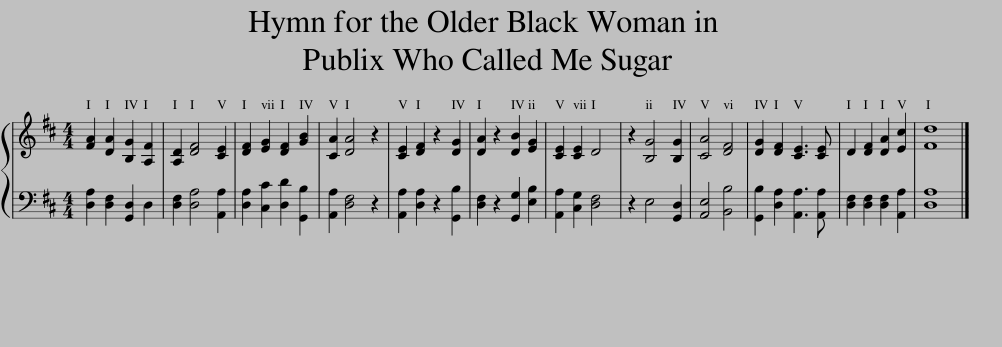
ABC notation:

X:1
%%score { 1 | 2 }
L:1/8
M:4/4
I:linebreak $
K:D
V:1 treble
V:2 bass
V:1
 [FA]2 [DA]2 [B,G]2 [A,F]2 | [A,D]2 [DF]4 [CE]2 | [DF]2 [EG]2 [DF]2 [GB]2 | [CA]2 [DA]4 z2 | [CE]2 [DF]2 z2 [DG]2 | %5
 [DA]2 z2 [DB]2 [EG]2 | [CE]2 [CE]2 D4 | z2 [B,G]4 [B,G]2 | [CA]4 [DF]4 | [DG]2 [DF]2 [CE]3 [CE] | %10
 D2 [DF]2 [DA]2 [Ec]2 | [Fd]8 |] %12
V:2
 [D,A,]2 [D,F,]2 [G,,D,]2 D,2 | [D,F,]2 [D,A,]4 [A,,A,]2 | [D,A,]2 [C,C]2 [D,D]2 [G,,B,]2 | [A,,A,]2 [D,F,]4 z2 | [A,,A,]2 [D,A,]2 z2 [G,,B,]2 | %5
 [D,F,]2 z2 [G,,G,]2 [E,B,]2 | [A,,A,]2 [C,G,]2 [D,F,]4 | z2 E,4 [G,,D,]2 | [A,,E,]4 [B,,B,]4 | [G,,B,]2 [D,A,]2 [A,,A,]3 [A,,A,] | %10
 [D,F,]2 [D,F,]2 [D,F,]2 [A,,A,]2 | [D,A,]8 |] %12
